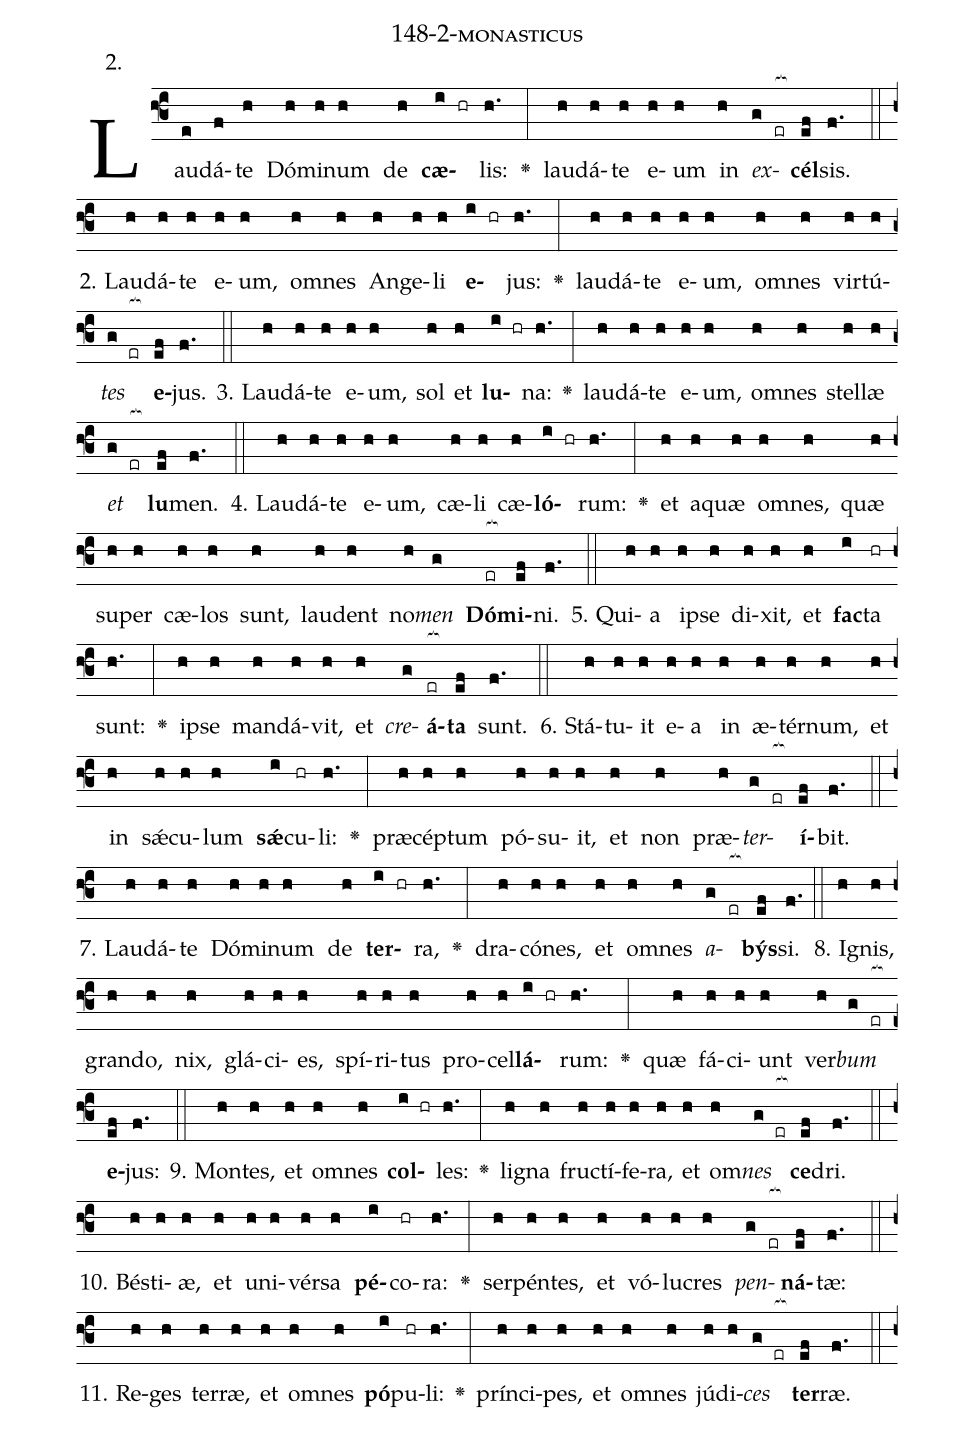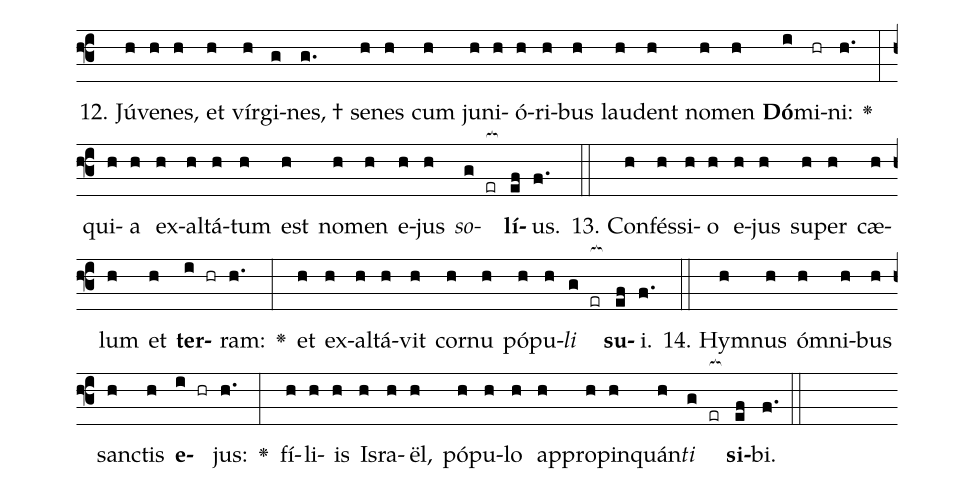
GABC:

name: 148-2-monasticus;
annotation: 2.;
%%
(f3)Lau(e)dá(f)te(h) Dó(h)mi(h)num(h) de(h) <b>cæ</b>(i hr)lis:(h.) <v>\greheightstar</v>(:) lau(h)dá(h)te(h) e(h)um(h) in(h) <i>ex</i>(g er[ocb:1{])<b>cél</b>(ef[ocb:0}])sis.(f.) (::)
2. Lau(h)dá(h)te(h) e(h)um,(h) om(h)nes(h) An(h)ge(h)li(h) <b>e</b>(i hr)jus:(h.) <v>\greheightstar</v>(:) lau(h)dá(h)te(h) e(h)um,(h) om(h)nes(h) vir(h)tú(h)<i>tes</i>(g er[ocb:1{]) <b>e</b>(ef[ocb:0}])jus.(f.) (::)
3. Lau(h)dá(h)te(h) e(h)um,(h) sol(h) et(h) <b>lu</b>(i hr)na:(h.) <v>\greheightstar</v>(:) lau(h)dá(h)te(h) e(h)um,(h) om(h)nes(h) stel(h)læ(h) <i>et</i>(g er[ocb:1{]) <b>lu</b>(ef[ocb:0}])men.(f.) (::)
4. Lau(h)dá(h)te(h) e(h)um,(h) cæ(h)li(h) cæ(h)<b>ló</b>(i hr)rum:(h.) <v>\greheightstar</v>(:) et(h) a(h)quæ(h) om(h)nes,(h) quæ(h) su(h)per(h) cæ(h)los(h) sunt,(h) lau(h)dent(h) no(h)<i>men</i>(g) <b>Dó</b>(er[ocb:1{])<b>mi</b>(ef[ocb:0}])ni.(f.) (::)
5. Qui(h)a(h) ip(h)se(h) di(h)xit,(h) et(h) <b>fac</b>(i)ta(hr) sunt:(h.) <v>\greheightstar</v>(:) ip(h)se(h) man(h)dá(h)vit,(h) et(h) <i>cre</i>(g)<b>á</b>(er[ocb:1{])<b>ta</b>(ef[ocb:0}]) sunt.(f.) (::)
6. Stá(h)tu(h)it(h) e(h)a(h) in(h) æ(h)tér(h)num,(h) et(h) in(h) sǽ(h)cu(h)lum(h) <b>sǽ</b>(i)cu(hr)li:(h.) <v>\greheightstar</v>(:) præ(h)cép(h)tum(h) pó(h)su(h)it,(h) et(h) non(h) præ(h)<i>ter</i>(g er[ocb:1{])<b>í</b>(ef[ocb:0}])bit.(f.) (::)
7. Lau(h)dá(h)te(h) Dó(h)mi(h)num(h) de(h) <b>ter</b>(i hr)ra,(h.) <v>\greheightstar</v>(:) dra(h)có(h)nes,(h) et(h) om(h)nes(h) <i>a</i>(g er[ocb:1{])<b>býs</b>(ef[ocb:0}])si.(f.) (::)
8. I(h)gnis,(h) gran(h)do,(h) nix,(h) glá(h)ci(h)es,(h) spí(h)ri(h)tus(h) pro(h)cel(h)<b>lá</b>(i hr)rum:(h.) <v>\greheightstar</v>(:) quæ(h) fá(h)ci(h)unt(h) ver(h)<i>bum</i>(g er[ocb:1{]) <b>e</b>(ef[ocb:0}])jus:(f.) (::)
9. Mon(h)tes,(h) et(h) om(h)nes(h) <b>col</b>(i hr)les:(h.) <v>\greheightstar</v>(:) li(h)gna(h) fruc(h)tí(h)fe(h)ra,(h) et(h) om(h)<i>nes</i>(g er[ocb:1{]) <b>ce</b>(ef[ocb:0}])dri.(f.) (::)
10. Bés(h)ti(h)æ,(h) et(h) u(h)ni(h)vér(h)sa(h) <b>pé</b>(i)co(hr)ra:(h.) <v>\greheightstar</v>(:) ser(h)pén(h)tes,(h) et(h) vó(h)lu(h)cres(h) <i>pen</i>(g er[ocb:1{])<b>ná</b>(ef[ocb:0}])tæ:(f.) (::)
11. Re(h)ges(h) ter(h)ræ,(h) et(h) om(h)nes(h) <b>pó</b>(i)pu(hr)li:(h.) <v>\greheightstar</v>(:) prín(h)ci(h)pes,(h) et(h) om(h)nes(h) jú(h)di(h)<i>ces</i>(g er[ocb:1{]) <b>ter</b>(ef[ocb:0}])ræ.(f.) (::)
12. Jú(h)ve(h)nes,(h) et(h) vír(h)gi(g)nes, †(g.) se(h)nes(h) cum(h) ju(h)ni(h)ó(h)ri(h)bus(h) lau(h)dent(h) no(h)men(h) <b>Dó</b>(i)mi(hr)ni:(h.) <v>\greheightstar</v>(:) qui(h)a(h) ex(h)al(h)tá(h)tum(h) est(h) no(h)men(h) e(h)jus(h) <i>so</i>(g er[ocb:1{])<b>lí</b>(ef[ocb:0}])us.(f.) (::)
13. Con(h)fés(h)si(h)o(h) e(h)jus(h) su(h)per(h) cæ(h)lum(h) et(h) <b>ter</b>(i hr)ram:(h.) <v>\greheightstar</v>(:) et(h) ex(h)al(h)tá(h)vit(h) cor(h)nu(h) pó(h)pu(h)<i>li</i>(g er[ocb:1{]) <b>su</b>(ef[ocb:0}])i.(f.) (::)
14. Hym(h)nus(h) óm(h)ni(h)bus(h) sanc(h)tis(h) <b>e</b>(i hr)jus:(h.) <v>\greheightstar</v>(:) fí(h)li(h)is(h) Is(h)ra(h)ël,(h) pó(h)pu(h)lo(h) ap(h)pro(h)pin(h)quán(h)<i>ti</i>(g er[ocb:1{]) <b>si</b>(ef[ocb:0}])bi.(f.) (::)
